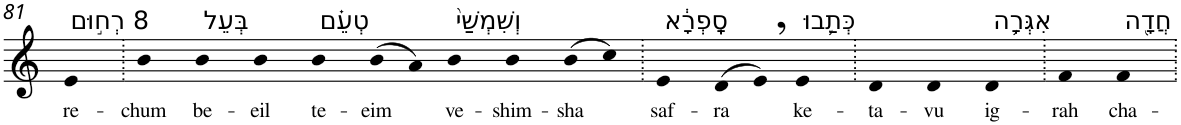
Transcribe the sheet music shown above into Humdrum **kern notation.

**kern	**text
*part1	*part1
*staff1	*staff1
*I"Piano	*
*I'Pno	*
!!LO:PB:g=z
*clefG2	*
*k[]	*
=81	=81
!LO:TX:a:t=8 רְח֣וּם	!
!	!LO:LY:b
4e	re-
=82.	=82.
!	!LO:LY:b
4b	-chum
!LO:TX:a:t=בְּעֵל	!
!	!LO:LY:b
4b	be-
!	!LO:LY:b
4b	-eil
!LO:TX:a:t=טְעֵ֗ם	!
!	!LO:LY:b
4b	te-
!	!LO:LY:b
(>8b	-eim
8a)	.
!LO:TX:a:t=וְשִׁמְשַׁי֙	!
!	!LO:LY:b
4b	ve-
!	!LO:LY:b
4b	-shim-
!	!LO:LY:b
(>8b	-sha
8cc)	.
=83.	=83.
!LO:TX:a:t=סָֽפְרָ֔א	!
!	!LO:LY:b
4e	saf-
!	!LO:LY:b
(>8d	-ra
8e,)	.
!LO:TX:a:t=כְּתַ֛בוּ	!
!	!LO:LY:b
4e	ke-
=84.	=84.
!	!LO:LY:b
4d	-ta-
!	!LO:LY:b
4d	-vu
!LO:TX:a:t=אִגְּרָ֥ה	!
!	!LO:LY:b
4d	ig-
=85.	=85.
!	!LO:LY:b
4f	-rah
!LO:TX:a:t=חֲדָ֖ה	!
!	!LO:LY:b
4f	cha-
=.	=.
*-	*-
